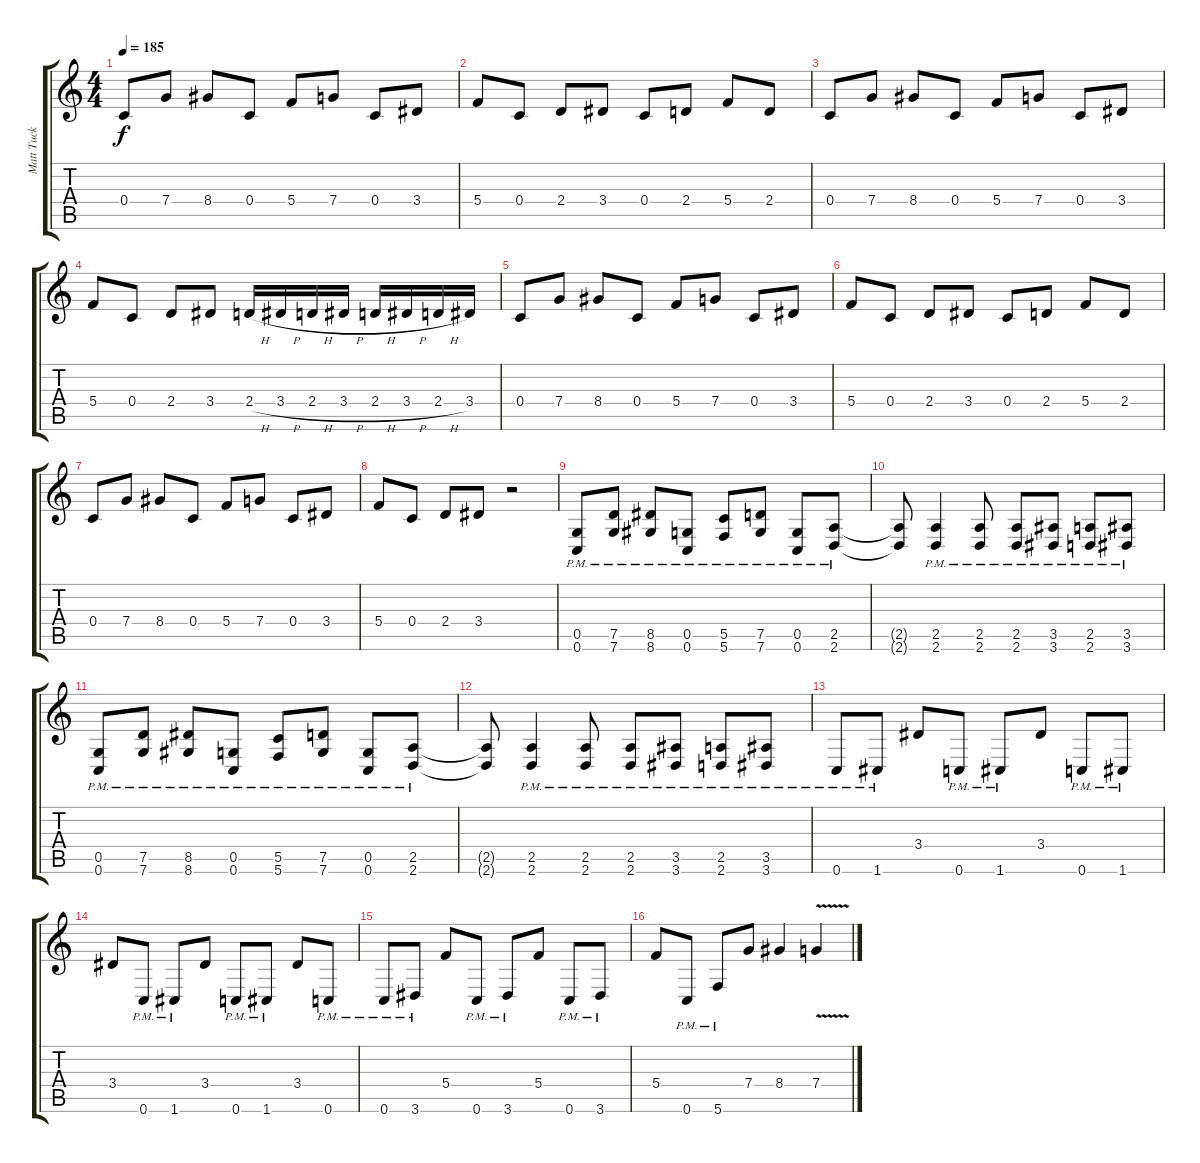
\track ("Matt Tuck" "Matt Tuck") {instrument distortionguitar}
\staff {score tabs}
\tuning (D4 A3 F3 C3 G2 C2) {hide}
\ts (4 4)
\tempo 185
\clef g2
\ks c
0.4.8{dy f instrument distortionguitar} 7.4.8 8.4.8 0.4.8 5.4.8 7.4.8 0.4.8 3.4.8 |
5.4.8 0.4.8 2.4.8 3.4.8 0.4.8 2.4.8 5.4.8 2.4.8 |
0.4.8 7.4.8 8.4.8 0.4.8 5.4.8 7.4.8 0.4.8 3.4.8 |
5.4.8 0.4.8 2.4.8 3.4.8 2.4{h}.16 3.4{h}.16 2.4{h}.16 3.4{h}.16 2.4{h}.16 3.4{h}.16 2.4{h}.16 3.4.16 |
0.4.8 7.4.8 8.4.8 0.4.8 5.4.8 7.4.8 0.4.8 3.4.8 |
5.4.8 0.4.8 2.4.8 3.4.8 0.4.8 2.4.8 5.4.8 2.4.8 |
0.4.8 7.4.8 8.4.8 0.4.8 5.4.8 7.4.8 0.4.8 3.4.8 |
5.4.8 0.4.8 2.4.8 3.4.8 r.2 |
(0.5{pm} 0.6{pm}).8 (7.5{pm} 7.6{pm}).8 (8.5{pm} 8.6{pm}).8 (0.5{pm} 0.6{pm}).8 (5.5{pm} 5.6{pm}).8 (7.5{pm} 7.6{pm}).8 (0.5{pm} 0.6{pm}).8 (2.5{pm} 2.6{pm}).8 |
(2.5{t} 2.6{t}).8 (2.5{pm} 2.6{pm}).4 (2.5{pm} 2.6{pm}).8 (2.5{pm} 2.6{pm}).8 (3.5{pm} 3.6{pm}).8 (2.5{pm} 2.6{pm}).8 (3.5{pm} 3.6{pm}).8 |
(0.5{pm} 0.6{pm}).8 (7.5{pm} 7.6{pm}).8 (8.5{pm} 8.6{pm}).8 (0.5{pm} 0.6{pm}).8 (5.5{pm} 5.6{pm}).8 (7.5{pm} 7.6{pm}).8 (0.5{pm} 0.6{pm}).8 (2.5{pm} 2.6{pm}).8 |
(2.5{t} 2.6{t}).8 (2.5{pm} 2.6{pm}).4 (2.5{pm} 2.6{pm}).8 (2.5{pm} 2.6{pm}).8 (3.5{pm} 3.6{pm}).8 (2.5{pm} 2.6{pm}).8 (3.5{pm} 3.6{pm}).8 |
0.6{pm}.8 1.6{pm}.8 3.4.8 0.6{pm}.8 1.6{pm}.8 3.4.8 0.6{pm}.8 1.6{pm}.8 |
3.4.8 0.6{pm}.8 1.6{pm}.8 3.4.8 0.6{pm}.8 1.6{pm}.8 3.4.8 0.6{pm}.8 |
0.6{pm}.8 3.6{pm}.8 5.4.8 0.6{pm}.8 3.6{pm}.8 5.4.8 0.6{pm}.8 3.6{pm}.8 |
5.4.8 0.6{pm}.8 5.6{pm}.8 7.4.8 8.4.4 7.4{v}.4
